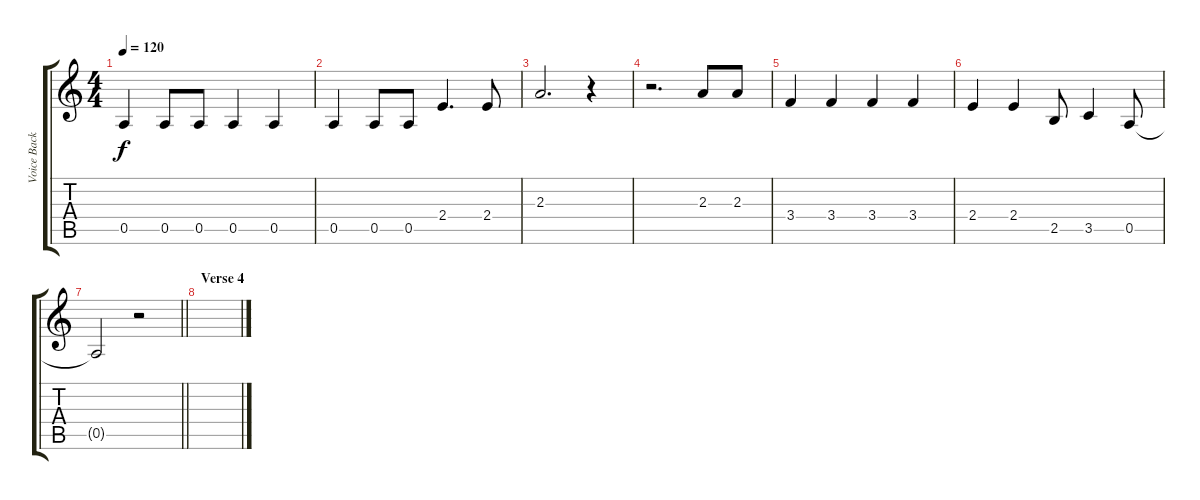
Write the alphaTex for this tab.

\track ("Voice Back" "Voice Back") {instrument overdrivenguitar}
\staff {score tabs}
\tuning (E4 B3 G3 D3 A2 E2) {hide}
\ts (4 4)
\tempo 120
\clef g2
\ks c
0.5.4{dy f} 0.5.8 0.5.8 0.5.4 0.5.4 |
0.5.4 0.5.8 0.5.8 2.4.4{d} 2.4.8 |
2.3.2{d} r.4 |
r.2{d} 2.3.8 2.3.8 |
3.4.4 3.4.4 3.4.4 3.4.4 |
2.4.4 2.4.4 2.5.8 3.5.4 0.5.8 |
\barLineRight lightlight
0.5{t}.2 r.2 |
\section ("" "Verse 4")
